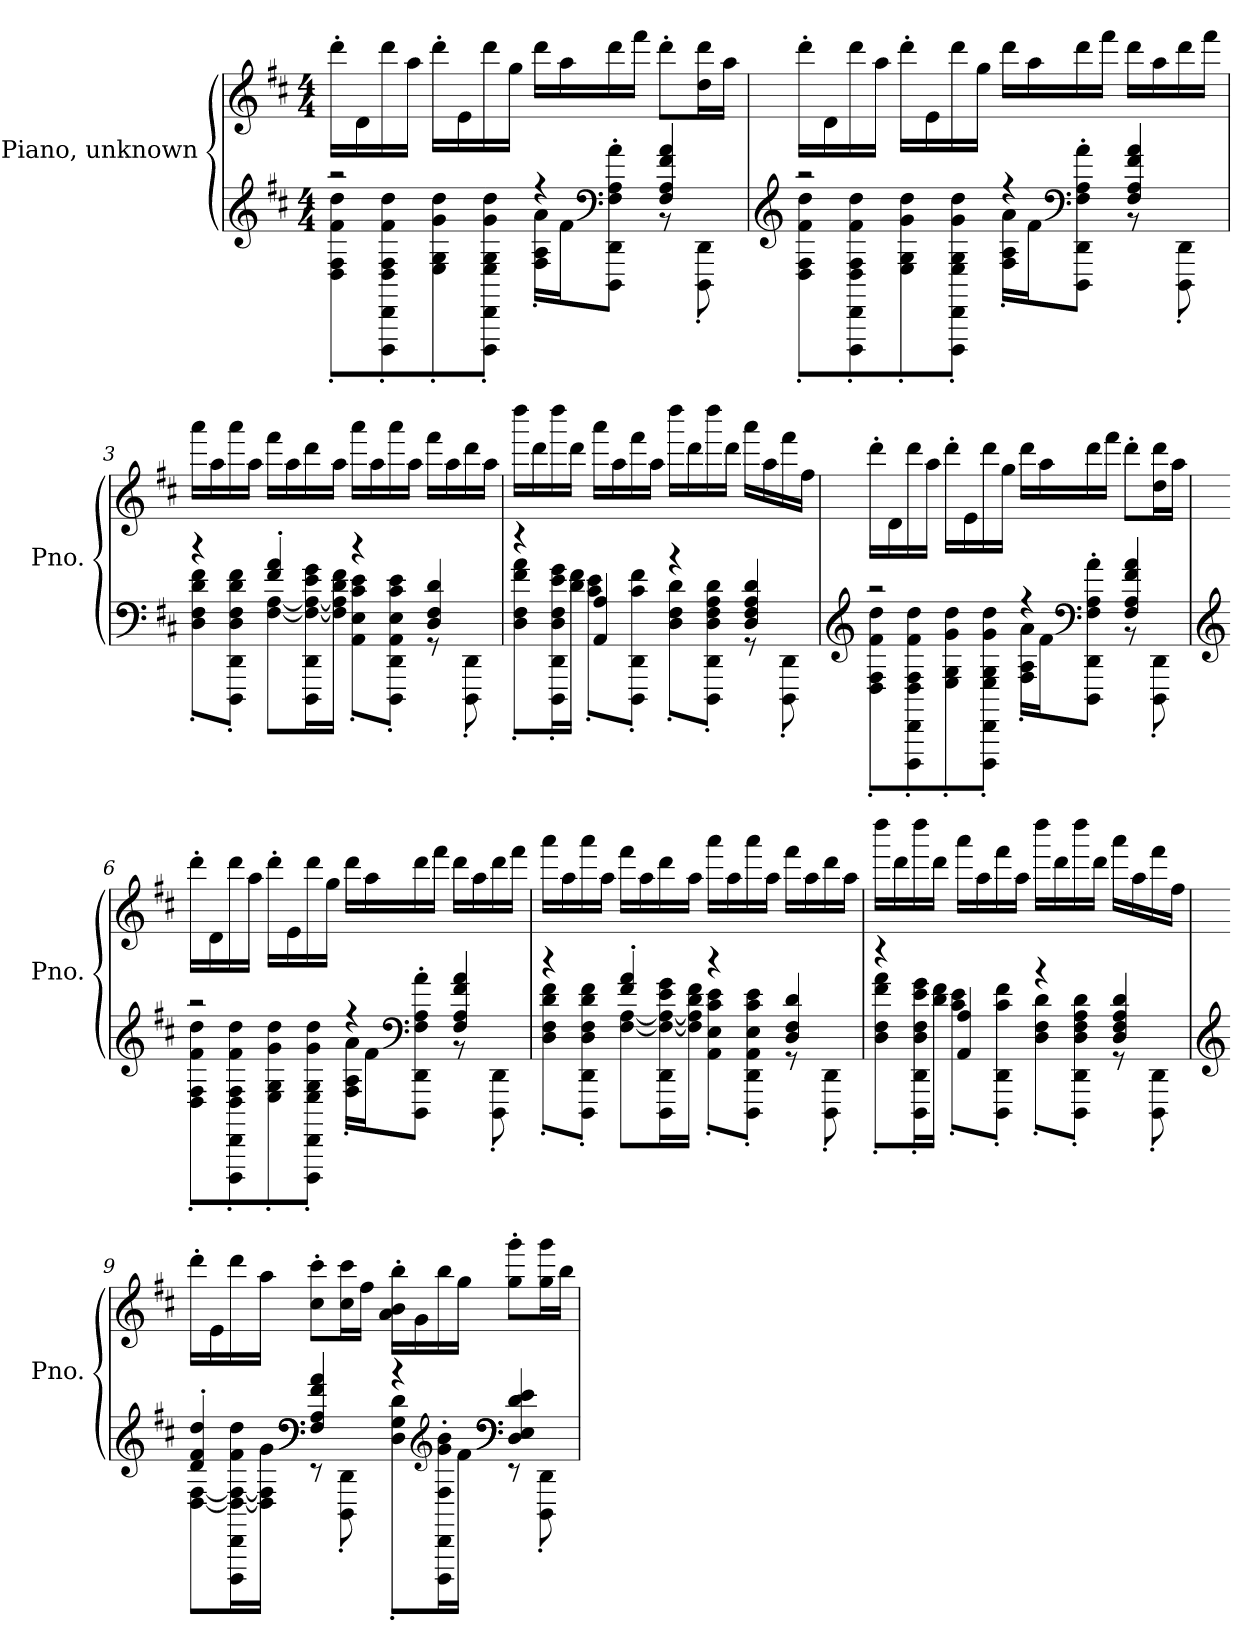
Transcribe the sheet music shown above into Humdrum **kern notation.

**kern	**kern
*part1	*part1
*staff2	*staff1
*I"Piano, unknown	*
*I'Pno.	*
*clefG2	*clefG2
*k[f#c#]	*k[f#c#]
*M4/4	*M4/4
*MM120	*MM120
=1	=1
*^	*
2r	8D\' 8F#\' 8f#\' 8dd\'L	16ddd'\LL
.	.	16d\
.	8DDD\' 8DD\' 8D\' 8F#\' 8f#\' 8dd\'	16ddd\
.	.	16aa\JJ
.	8E\' 8G\' 8g\' 8dd\'	16ddd'\LL
.	.	16e\
.	8DDD\' 8DD\' 8E\' 8G\' 8g\' 8dd\'J	16ddd\
.	.	16gg\JJ
4r	16F#\' 16A\' 16a\'LL	16ddd\LL
.	16f#\J	16aa\
*clefF4	*	*
.	8DDD\' 8DD\' 8F#\' 8A\' 8a\'J	16ddd\
.	.	16fff#\JJ
4F#/ 4A/ 4f#/ 4a/	8r	8ddd'\L
.	8DDD\' 8DD\'	16dd\ 16ddd\L
.	.	16aa\JJ
=2	=2	=2
*clefG2	*	*
2r	8D\' 8F#\' 8f#\' 8dd\'L	16ddd'\LL
.	.	16d\
.	8DDD\' 8DD\' 8D\' 8F#\' 8f#\' 8dd\'	16ddd\
.	.	16aa\JJ
.	8E\' 8G\' 8g\' 8dd\'	16ddd'\LL
.	.	16e\
.	8DDD\' 8DD\' 8E\' 8G\' 8g\' 8dd\'J	16ddd\
.	.	16gg\JJ
4r	16F#\' 16A\' 16a\'LL	16ddd\LL
.	16f#\J	16aa\
*clefF4	*	*
.	8DDD\' 8DD\' 8F#\' 8A\' 8a\'J	16ddd\
.	.	16fff#\JJ
4F#/ 4A/ 4f#/ 4a/	8r	16ddd\LL
.	.	16aa\
.	8DDD\' 8DD\'	16ddd\
.	.	16fff#\JJ
!!LO:LB:g=z
=3	=3	=3
4r	8D\' 8F#\' 8d\' 8f#\'L	16aaa\LL
.	.	16aa\
.	8DDD\' 8DD\' 8D\' 8F#\' 8d\' 8f#\'J	16aaa\
.	.	16aa\JJ
4f#/' 4a/'	[8F#\ [8A\L	16fff#\LL
.	.	16aa\
.	16DDD\ 16DD\ 16F#\_ 16A\_ 16e\ 16g\L	16ddd\
.	16F#\] 16A\] 16d\ 16f#\JJ	16aa\JJ
4r	8AA\' 8E\' 8c#\' 8e\'L	16aaa\LL
.	.	16aa\
.	8DDD\' 8DD\' 8AA\' 8E\' 8c#\' 8e\'J	16aaa\
.	.	16aa\JJ
4D/ 4F#/ 4d/	8r	16fff#\LL
.	.	16aa\
.	8DDD\' 8DD\'	16ddd\
.	.	16aa\JJ
=4	=4	=4
4r	8D\' 8F#\' 8f#\' 8a\'L	16dddd\LL
.	.	16ddd\
.	16DDD\' 16DD\' 16D\' 16F#\' 16e\' 16g\'L	16dddd\
.	16d\ 16f#\JJ	16ddd\JJ
4AA/ 4A/	8c#\' 8e\'L	16aaa\LL
.	.	16aa\
.	8DDD\' 8DD\' 8c#\' 8f#\'J	16fff#\
.	.	16aa\JJ
4r	8D\' 8F#\' 8d\'L	16dddd\LL
.	.	16ddd\
.	8DDD\' 8DD\' 8D\' 8F#\' 8A\' 8d\'J	16dddd\
.	.	16ddd\JJ
4D/ 4F#/ 4A/ 4d/	8r	16aaa\LL
.	.	16aa\
.	8DDD\' 8DD\'	16fff#\
.	.	16ff#\JJ
!!LO:LB:g=z
=5	=5	=5
*clefG2	*	*
2r	8D\' 8F#\' 8f#\' 8dd\'L	16ddd'\LL
.	.	16d\
.	8DDD\' 8DD\' 8D\' 8F#\' 8f#\' 8dd\'	16ddd\
.	.	16aa\JJ
.	8E\' 8G\' 8g\' 8dd\'	16ddd'\LL
.	.	16e\
.	8DDD\' 8DD\' 8E\' 8G\' 8g\' 8dd\'J	16ddd\
.	.	16gg\JJ
4r	16F#\' 16A\' 16a\'LL	16ddd\LL
.	16f#\J	16aa\
*clefF4	*	*
.	8DDD\' 8DD\' 8F#\' 8A\' 8a\'J	16ddd\
.	.	16fff#\JJ
4F#/ 4A/ 4f#/ 4a/	8r	8ddd'\L
.	8DDD\' 8DD\'	16dd\ 16ddd\L
.	.	16aa\JJ
=6	=6	=6
*clefG2	*	*
2r	8D\' 8F#\' 8f#\' 8dd\'L	16ddd'\LL
.	.	16d\
.	8DDD\' 8DD\' 8D\' 8F#\' 8f#\' 8dd\'	16ddd\
.	.	16aa\JJ
.	8E\' 8G\' 8g\' 8dd\'	16ddd'\LL
.	.	16e\
.	8DDD\' 8DD\' 8E\' 8G\' 8g\' 8dd\'J	16ddd\
.	.	16gg\JJ
4r	16F#\' 16A\' 16a\'LL	16ddd\LL
.	16f#\J	16aa\
*clefF4	*	*
.	8DDD\' 8DD\' 8F#\' 8A\' 8a\'J	16ddd\
.	.	16fff#\JJ
4F#/ 4A/ 4f#/ 4a/	8r	16ddd\LL
.	.	16aa\
.	8DDD\' 8DD\'	16ddd\
.	.	16fff#\JJ
!!LO:LB:g=z
=7	=7	=7
4r	8D\' 8F#\' 8d\' 8f#\'L	16aaa\LL
.	.	16aa\
.	8DDD\' 8DD\' 8D\' 8F#\' 8d\' 8f#\'J	16aaa\
.	.	16aa\JJ
4f#/' 4a/'	[8F#\ [8A\L	16fff#\LL
.	.	16aa\
.	16DDD\ 16DD\ 16F#\_ 16A\_ 16e\ 16g\L	16ddd\
.	16F#\] 16A\] 16d\ 16f#\JJ	16aa\JJ
4r	8AA\' 8E\' 8c#\' 8e\'L	16aaa\LL
.	.	16aa\
.	8DDD\' 8DD\' 8AA\' 8E\' 8c#\' 8e\'J	16aaa\
.	.	16aa\JJ
4D/ 4F#/ 4d/	8r	16fff#\LL
.	.	16aa\
.	8DDD\' 8DD\'	16ddd\
.	.	16aa\JJ
=8	=8	=8
4r	8D\' 8F#\' 8f#\' 8a\'L	16dddd\LL
.	.	16ddd\
.	16DDD\' 16DD\' 16D\' 16F#\' 16e\' 16g\'L	16dddd\
.	16d\ 16f#\JJ	16ddd\JJ
4AA/ 4A/	8c#\' 8e\'L	16aaa\LL
.	.	16aa\
.	8DDD\' 8DD\' 8c#\' 8f#\'J	16fff#\
.	.	16aa\JJ
4r	8D\' 8F#\' 8d\'L	16dddd\LL
.	.	16ddd\
.	8DDD\' 8DD\' 8D\' 8F#\' 8A\' 8d\'J	16dddd\
.	.	16ddd\JJ
4D/ 4F#/ 4A/ 4d/	8r	16aaa\LL
.	.	16aa\
.	8DDD\' 8DD\'	16fff#\
.	.	16ff#\JJ
!!LO:LB:g=z
=9	=9	=9
*clefG2	*	*
4d/' 4f#/' 4dd/'	[8D\ [8F#\L	16ddd'\LL
.	.	16e\
.	16DDD\ 16DD\ 16D\_ 16F#\_ 16f#\ 16dd\L	16ddd\
.	16D\] 16F#\] 16g\JJ	16aa\JJ
*clefF4	*	*
4F#/ 4A/ 4f#/ 4a/	8r	8cc#\' 8ccc#\'L
.	8DDD\' 8DD\'	16cc#\ 16ccc#\L
.	.	16ff#\JJ
4r	8D\' 8G\' 8d\'L	16a\' 16b\' 16bb\'LL
.	.	16g\
*clefG2	*	*
.	16DDD\' 16DD\' 16F#\' 16g\' 16b\'L	16bb\
.	16f#\JJ	16gg\JJ
*clefF4	*	*
4D/ 4E/ 4d/ 4e/	8r	8gg\' 8ggg\'L
.	8DDD\' 8DD\'	16gg\ 16ggg\L
.	.	16bb\JJ
*v	*v	*
=	=
*-	*-
